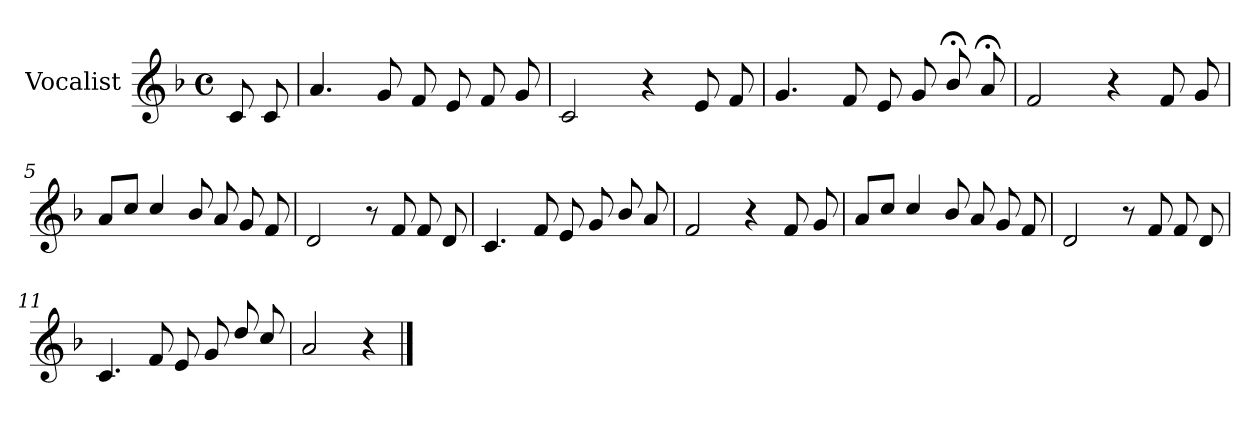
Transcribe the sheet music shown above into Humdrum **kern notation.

**kern
*part1
*staff1
*I"Vocalist
*k[b-]
*F:
*M4/4
*met(c)
=
8c
8c
=1
4.a
8g
8f
8e
8f
8g
=2
2c
4r
8e
8f
=3
4.g
8f
8e
8g
8b-;</
8a;<
=4
2f
4r
8f
8g
=5
8a/L
8ccJ
4cc/
8b-/
8a/
8g
8f
=6
2d
8r
8f
8f
8d
=7
4.c
8f
8e
8g
8b-/
8a
=8
2f
4r
8f
8g
=9
8a/L
8ccJ
4cc/
8b-/
8a
8g
8f
=10
2d
8r
8f
8f
8d
=11
4.c
8f
8e
8g
8dd/
8cc/
=12
2a
4r
==
*-
